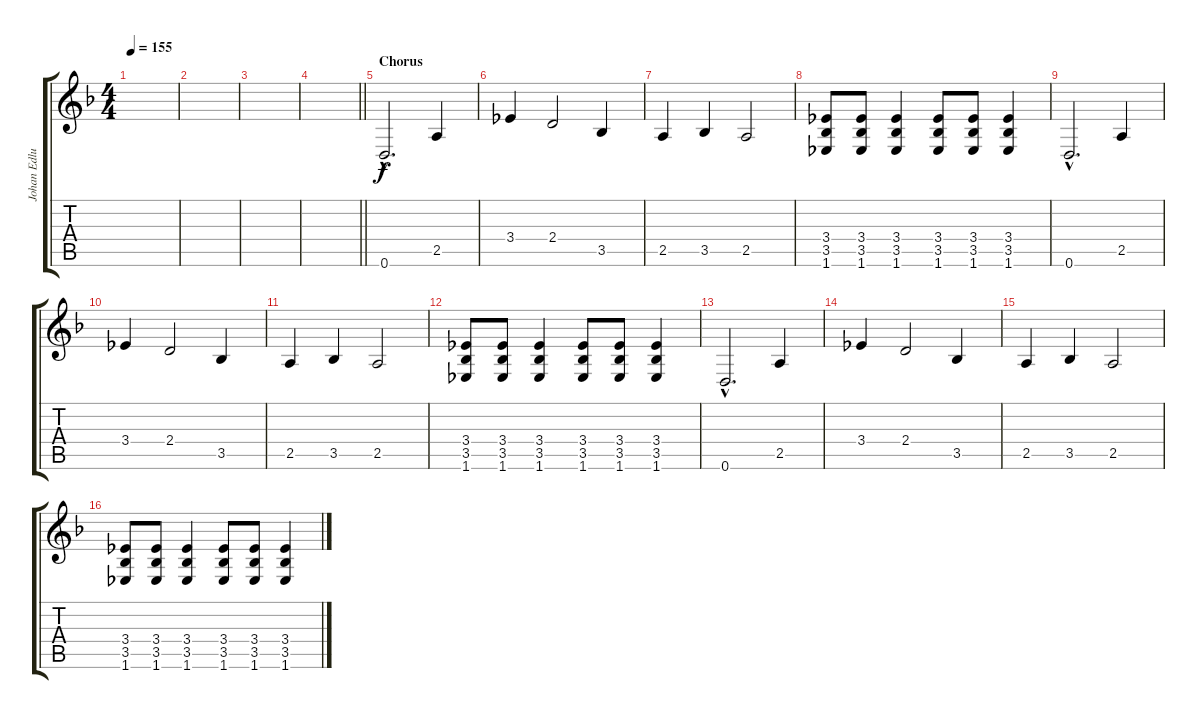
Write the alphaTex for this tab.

\track ("Johan Edlund" "Johan Edlu") {instrument distortionguitar}
\staff {score tabs}
\tuning (D4 A3 F3 C3 G2 D2) {hide}
\ts (4 4)
\tempo 155
\clef g2
\ks dminor
|
|
|
\barLineRight lightlight
|
\section ("" "Chorus")
0.6{hac}.2{d} 2.5.4 |
3.4.4 2.4.2 3.5.4 |
2.5.4 3.5.4 2.5.2 |
(3.4 3.5 1.6).8 (3.4 3.5 1.6).8 (3.4 3.5 1.6).4 (3.4 3.5 1.6).8 (3.4 3.5 1.6).8 (3.4 3.5 1.6).4 |
0.6{hac}.2{d} 2.5.4 |
3.4.4 2.4.2 3.5.4 |
2.5.4 3.5.4 2.5.2 |
(3.4 3.5 1.6).8 (3.4 3.5 1.6).8 (3.4 3.5 1.6).4 (3.4 3.5 1.6).8 (3.4 3.5 1.6).8 (3.4 3.5 1.6).4 |
0.6{hac}.2{d} 2.5.4 |
3.4.4 2.4.2 3.5.4 |
2.5.4 3.5.4 2.5.2 |
(3.4 3.5 1.6).8 (3.4 3.5 1.6).8 (3.4 3.5 1.6).4 (3.4 3.5 1.6).8 (3.4 3.5 1.6).8 (3.4 3.5 1.6).4
